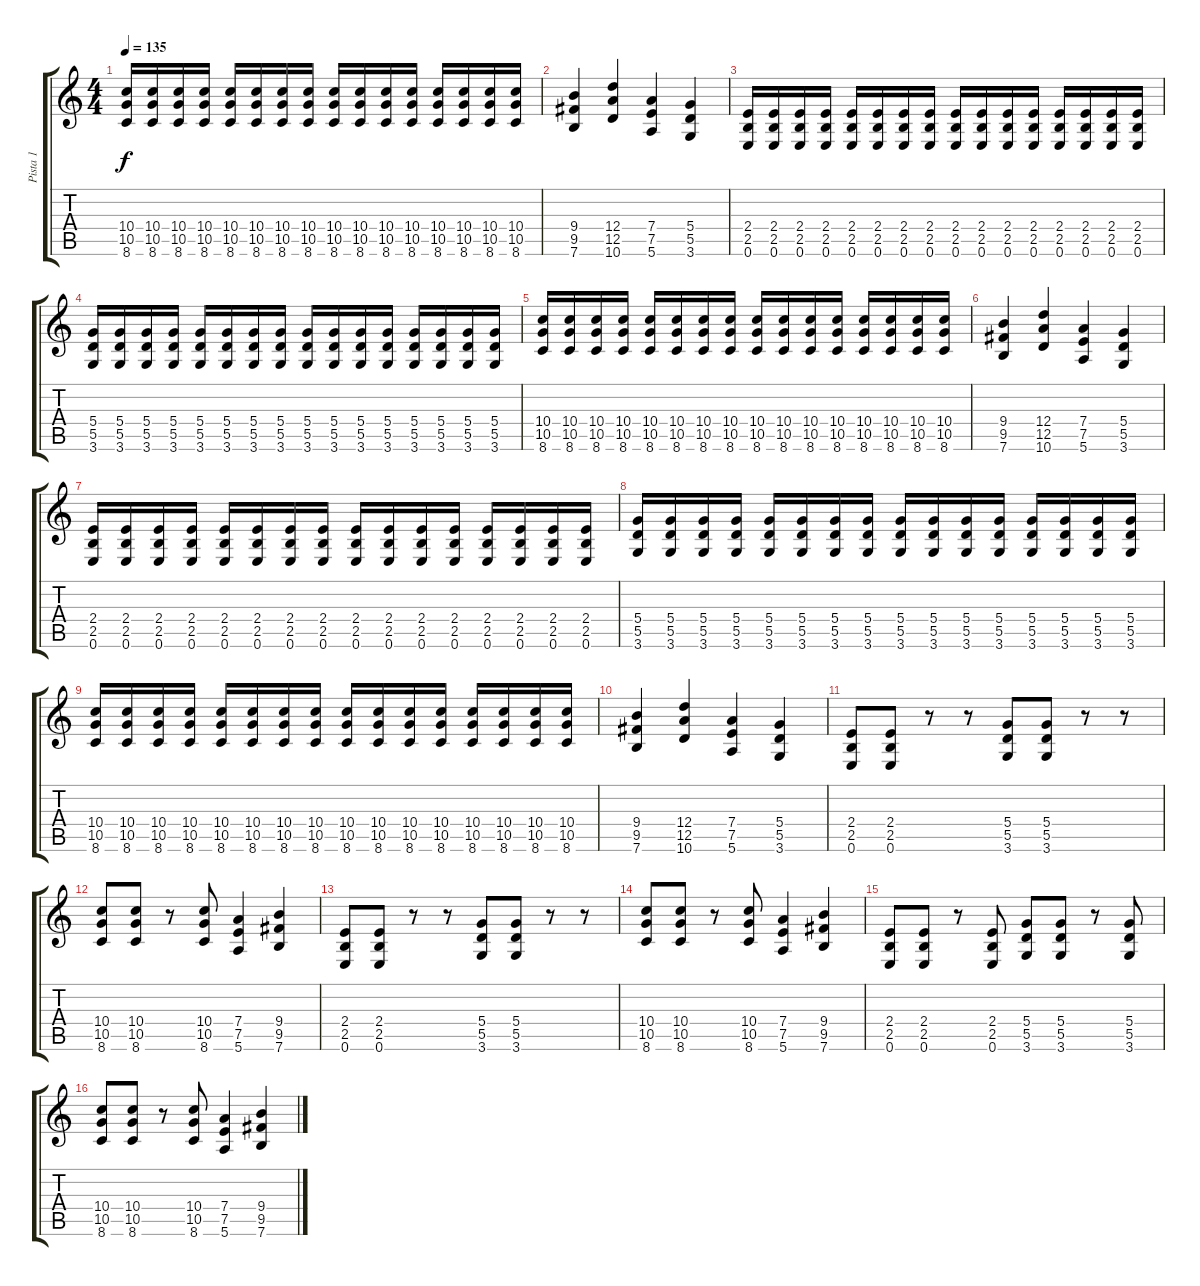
\track ("Pista 1" "Pista 1") {instrument overdrivenguitar}
\staff {score tabs}
\tuning (E4 B3 G3 D3 A2 E2) {hide}
\ts (4 4)
\tempo 135
\clef g2
\ks c
(10.4 10.5 8.6).16{dy f} (10.4 10.5 8.6).16 (10.4 10.5 8.6).16 (10.4 10.5 8.6).16 (10.4 10.5 8.6).16 (10.4 10.5 8.6).16 (10.4 10.5 8.6).16 (10.4 10.5 8.6).16 (10.4 10.5 8.6).16 (10.4 10.5 8.6).16 (10.4 10.5 8.6).16 (10.4 10.5 8.6).16 (10.4 10.5 8.6).16 (10.4 10.5 8.6).16 (10.4 10.5 8.6).16 (10.4 10.5 8.6).16 |
(9.4 9.5 7.6).4 (12.4 12.5 10.6).4 (7.4 7.5 5.6).4 (5.4 5.5 3.6).4 |
(2.4 2.5 0.6).16 (2.4 2.5 0.6).16 (2.4 2.5 0.6).16 (2.4 2.5 0.6).16 (2.4 2.5 0.6).16 (2.4 2.5 0.6).16 (2.4 2.5 0.6).16 (2.4 2.5 0.6).16 (2.4 2.5 0.6).16 (2.4 2.5 0.6).16 (2.4 2.5 0.6).16 (2.4 2.5 0.6).16 (2.4 2.5 0.6).16 (2.4 2.5 0.6).16 (2.4 2.5 0.6).16 (2.4 2.5 0.6).16 |
(5.4 5.5 3.6).16 (5.4 5.5 3.6).16 (5.4 5.5 3.6).16 (5.4 5.5 3.6).16 (5.4 5.5 3.6).16 (5.4 5.5 3.6).16 (5.4 5.5 3.6).16 (5.4 5.5 3.6).16 (5.4 5.5 3.6).16 (5.4 5.5 3.6).16 (5.4 5.5 3.6).16 (5.4 5.5 3.6).16 (5.4 5.5 3.6).16 (5.4 5.5 3.6).16 (5.4 5.5 3.6).16 (5.4 5.5 3.6).16 |
(10.4 10.5 8.6).16 (10.4 10.5 8.6).16 (10.4 10.5 8.6).16 (10.4 10.5 8.6).16 (10.4 10.5 8.6).16 (10.4 10.5 8.6).16 (10.4 10.5 8.6).16 (10.4 10.5 8.6).16 (10.4 10.5 8.6).16 (10.4 10.5 8.6).16 (10.4 10.5 8.6).16 (10.4 10.5 8.6).16 (10.4 10.5 8.6).16 (10.4 10.5 8.6).16 (10.4 10.5 8.6).16 (10.4 10.5 8.6).16 |
(9.4 9.5 7.6).4 (12.4 12.5 10.6).4 (7.4 7.5 5.6).4 (5.4 5.5 3.6).4 |
(2.4 2.5 0.6).16 (2.4 2.5 0.6).16 (2.4 2.5 0.6).16 (2.4 2.5 0.6).16 (2.4 2.5 0.6).16 (2.4 2.5 0.6).16 (2.4 2.5 0.6).16 (2.4 2.5 0.6).16 (2.4 2.5 0.6).16 (2.4 2.5 0.6).16 (2.4 2.5 0.6).16 (2.4 2.5 0.6).16 (2.4 2.5 0.6).16 (2.4 2.5 0.6).16 (2.4 2.5 0.6).16 (2.4 2.5 0.6).16 |
(5.4 5.5 3.6).16 (5.4 5.5 3.6).16 (5.4 5.5 3.6).16 (5.4 5.5 3.6).16 (5.4 5.5 3.6).16 (5.4 5.5 3.6).16 (5.4 5.5 3.6).16 (5.4 5.5 3.6).16 (5.4 5.5 3.6).16 (5.4 5.5 3.6).16 (5.4 5.5 3.6).16 (5.4 5.5 3.6).16 (5.4 5.5 3.6).16 (5.4 5.5 3.6).16 (5.4 5.5 3.6).16 (5.4 5.5 3.6).16 |
(10.4 10.5 8.6).16 (10.4 10.5 8.6).16 (10.4 10.5 8.6).16 (10.4 10.5 8.6).16 (10.4 10.5 8.6).16 (10.4 10.5 8.6).16 (10.4 10.5 8.6).16 (10.4 10.5 8.6).16 (10.4 10.5 8.6).16 (10.4 10.5 8.6).16 (10.4 10.5 8.6).16 (10.4 10.5 8.6).16 (10.4 10.5 8.6).16 (10.4 10.5 8.6).16 (10.4 10.5 8.6).16 (10.4 10.5 8.6).16 |
(9.4 9.5 7.6).4 (12.4 12.5 10.6).4 (7.4 7.5 5.6).4 (5.4 5.5 3.6).4 |
(2.4 2.5 0.6).8 (2.4 2.5 0.6).8 r.8 r.8 (5.4 5.5 3.6).8 (5.4 5.5 3.6).8 r.8 r.8 |
(10.4 10.5 8.6).8 (10.4 10.5 8.6).8 r.8 (10.4 10.5 8.6).8 (7.4 7.5 5.6).4 (9.4 9.5 7.6).4 |
(2.4 2.5 0.6).8 (2.4 2.5 0.6).8 r.8 r.8 (5.4 5.5 3.6).8 (5.4 5.5 3.6).8 r.8 r.8 |
(10.4 10.5 8.6).8 (10.4 10.5 8.6).8 r.8 (10.4 10.5 8.6).8 (7.4 7.5 5.6).4 (9.4 9.5 7.6).4 |
(2.4 2.5 0.6).8 (2.4 2.5 0.6).8 r.8 (2.4 2.5 0.6).8 (5.4 5.5 3.6).8 (5.4 5.5 3.6).8 r.8 (5.4 5.5 3.6).8 |
(10.4 10.5 8.6).8 (10.4 10.5 8.6).8 r.8 (10.4 10.5 8.6).8 (7.4 7.5 5.6).4 (9.4 9.5 7.6).4
